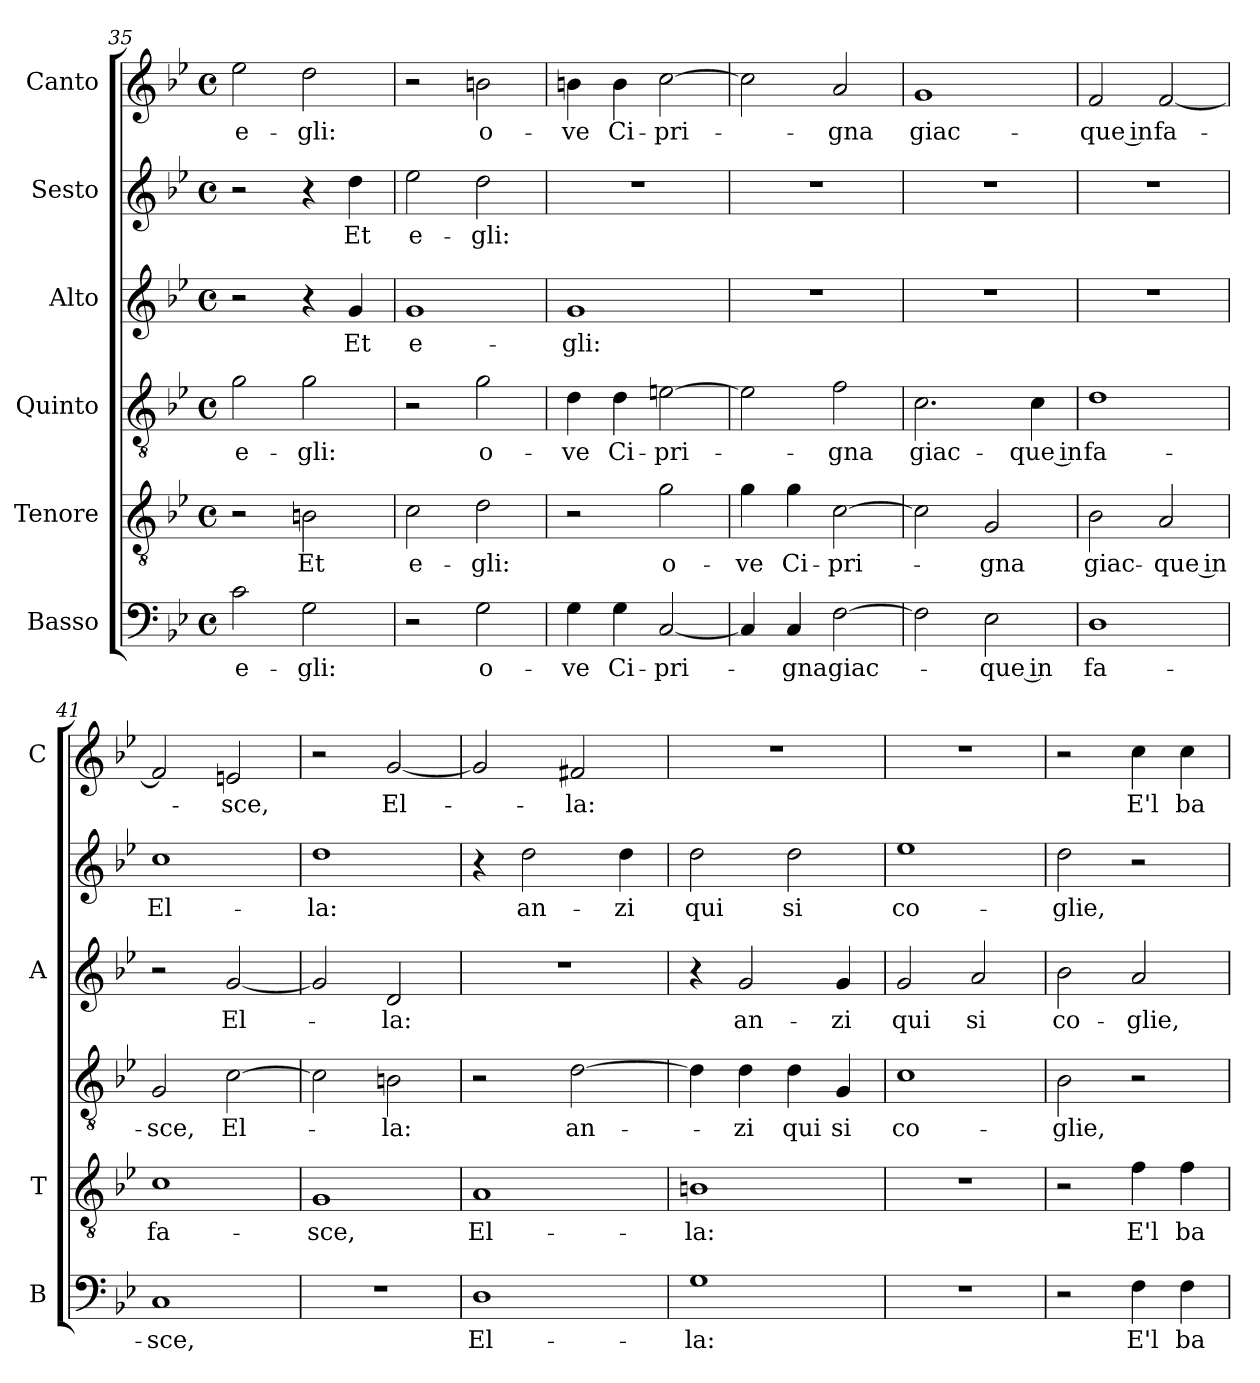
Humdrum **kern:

**kern	**text	**kern	**text	**kern	**text	**kern	**text	**kern	**text	**kern	**text
*part6	*part6	*part5	*part5	*part4	*part4	*part3	*part3	*part2	*part2	*part1	*part1
*staff6	*staff6	*staff5	*staff5	*staff4	*staff4	*staff3	*staff3	*staff2	*staff2	*staff1	*staff1
*I"Basso	*	*I"Tenore	*	*I"Quinto	*	*I"Alto	*	*I"Sesto	*	*I"Canto	*
*I'B	*	*I'T	*	*	*	*I'A	*	*	*	*I'C	*
*clefF4	*	*clefGv2	*	*clefGv2	*	*clefG2	*	*clefG2	*	*clefG2	*
*k[b-e-]	*	*k[b-e-]	*	*k[b-e-]	*	*k[b-e-]	*	*k[b-e-]	*	*k[b-e-]	*
*B-:	*	*B-:	*	*B-:	*	*B-:	*	*B-:	*	*B-:	*
*M4/4	*	*M4/4	*	*M4/4	*	*M4/4	*	*M4/4	*	*M4/4	*
*met(c)	*	*met(c)	*	*met(c)	*	*met(c)	*	*met(c)	*	*met(c)	*
=35	=35	=35	=35	=35	=35	=35	=35	=35	=35	=35	=35
!	!LO:LY:b	!	!	!	!LO:LY:b	!	!	!	!	!	!LO:LY:b
2c\	e-	2r	.	2g\	e-	2r	.	2r	.	2ee-\	e-
!	!LO:LY:b	!	!LO:LY:b	!	!LO:LY:b	!	!	!	!	!	!LO:LY:b
2G\	-gli:	2Bn\	Et	2g\	-gli:	4r	.	4r	.	2dd\	-gli:
!	!	!	!	!	!	!	!LO:LY:b	!	!LO:LY:b	!	!
.	.	.	.	.	.	4g/	Et	4dd\	Et	.	.
=36	=36	=36	=36	=36	=36	=36	=36	=36	=36	=36	=36
!	!	!	!LO:LY:b	!	!	!	!LO:LY:b	!	!LO:LY:b	!	!
2r	.	2c\	e-	2r	.	1g	e-	2ee-\	e-	2r	.
!	!LO:LY:b	!	!LO:LY:b	!	!LO:LY:b	!	!	!	!LO:LY:b	!	!LO:LY:b
2G\	o-	2d\	-gli:	2g\	o-	.	.	2dd\	-gli:	2bn\	o-
=37	=37	=37	=37	=37	=37	=37	=37	=37	=37	=37	=37
!	!LO:LY:b	!	!	!	!LO:LY:b	!	!LO:LY:b	!	!	!	!LO:LY:b
4G\	-ve	2r	.	4d\	-ve	1g	-gli:	1r	.	4bn\	-ve
!	!LO:LY:b	!	!	!	!LO:LY:b	!	!	!	!	!	!LO:LY:b
4G\	Ci-	.	.	4d\	Ci-	.	.	.	.	4b\	Ci-
!	!LO:LY:b	!	!LO:LY:b	!	!LO:LY:b	!	!	!	!	!	!LO:LY:b
[2C/	-pri-	2g\	o-	[2en\	-pri-	.	.	.	.	[2cc\	-pri-
=38	=38	=38	=38	=38	=38	=38	=38	=38	=38	=38	=38
!	!	!	!LO:LY:b	!	!	!	!	!	!	!	!
4C/]	.	4g\	-ve	2e\]	.	1r	.	1r	.	2cc\]	.
!	!LO:LY:b	!	!LO:LY:b	!	!	!	!	!	!	!	!
4C/	-gna	4g\	Ci-	.	.	.	.	.	.	.	.
!	!LO:LY:b	!	!LO:LY:b	!	!LO:LY:b	!	!	!	!	!	!LO:LY:b
[2F\	giac-	[2c\	-pri-	2f\	-gna	.	.	.	.	2a/	-gna
!!LO:PB:g=z
=39	=39	=39	=39	=39	=39	=39	=39	=39	=39	=39	=39
!	!	!	!	!	!LO:LY:b	!	!	!	!	!	!LO:LY:b
2F\]	.	2c\]	.	2.c\	giac-	1r	.	1r	.	1g	giac-
!	!LO:LY:b	!	!LO:LY:b	!	!	!	!	!	!	!	!
2E-\	-que in	2G/	-gna	.	.	.	.	.	.	.	.
!	!	!	!	!	!LO:LY:b	!	!	!	!	!	!
.	.	.	.	4c\	-que in	.	.	.	.	.	.
=40	=40	=40	=40	=40	=40	=40	=40	=40	=40	=40	=40
!	!LO:LY:b	!	!LO:LY:b	!	!LO:LY:b	!	!	!	!	!	!LO:LY:b
1D	fa-	2B-\	giac-	1d	fa-	1r	.	1r	.	2f/	-que in
!	!	!	!LO:LY:b	!	!	!	!	!	!	!	!LO:LY:b
.	.	2A/	-que in	.	.	.	.	.	.	[2f/	fa-
=41	=41	=41	=41	=41	=41	=41	=41	=41	=41	=41	=41
!	!LO:LY:b	!	!LO:LY:b	!	!LO:LY:b	!	!	!	!LO:LY:b	!	!
1C	-sce,	1c	fa-	2G/	-sce,	2r	.	1cc	El-	2f/]	.
!	!	!	!	!	!LO:LY:b	!	!LO:LY:b	!	!	!	!LO:LY:b
.	.	.	.	[2c\	El-	[2g/	El-	.	.	2en/	-sce,
=42	=42	=42	=42	=42	=42	=42	=42	=42	=42	=42	=42
!	!	!	!LO:LY:b	!	!	!	!	!	!LO:LY:b	!	!
1r	.	1G	-sce,	2c\]	.	2g/]	.	1dd	-la:	2r	.
!	!	!	!	!	!LO:LY:b	!	!LO:LY:b	!	!	!	!LO:LY:b
.	.	.	.	2Bn\	-la:	2d/	-la:	.	.	[2g/	El-
=43	=43	=43	=43	=43	=43	=43	=43	=43	=43	=43	=43
!	!LO:LY:b	!	!LO:LY:b	!	!	!	!	!	!	!	!
1D	El-	1A	El-	2r	.	1r	.	4r	.	2g/]	.
!	!	!	!	!	!	!	!	!	!LO:LY:b	!	!
.	.	.	.	.	.	.	.	2dd\	an-	.	.
!	!	!	!	!	!LO:LY:b	!	!	!	!	!	!LO:LY:b
.	.	.	.	[2d\	an-	.	.	.	.	2f#X/	-la:
!	!	!	!	!	!	!	!	!	!LO:LY:b	!	!
.	.	.	.	.	.	.	.	4dd\	-zi	.	.
=44	=44	=44	=44	=44	=44	=44	=44	=44	=44	=44	=44
!	!LO:LY:b	!	!LO:LY:b	!	!	!	!	!	!LO:LY:b	!	!
1G	-la:	1Bn	-la:	4d\]	.	4r	.	2dd\	qui	1r	.
!	!	!	!	!	!LO:LY:b	!	!LO:LY:b	!	!	!	!
.	.	.	.	4d\	-zi	2g/	an-	.	.	.	.
!	!	!	!	!	!LO:LY:b	!	!	!	!LO:LY:b	!	!
.	.	.	.	4d\	qui	.	.	2dd\	si	.	.
!	!	!	!	!	!LO:LY:b	!	!LO:LY:b	!	!	!	!
.	.	.	.	4G/	si	4g/	-zi	.	.	.	.
=45	=45	=45	=45	=45	=45	=45	=45	=45	=45	=45	=45
!	!	!	!	!	!LO:LY:b	!	!LO:LY:b	!	!LO:LY:b	!	!
1r	.	1r	.	1c	co-	2g/	qui	1ee-	co-	1r	.
!	!	!	!	!	!	!	!LO:LY:b	!	!	!	!
.	.	.	.	.	.	2a/	si	.	.	.	.
=46	=46	=46	=46	=46	=46	=46	=46	=46	=46	=46	=46
!	!	!	!	!	!LO:LY:b	!	!LO:LY:b	!	!LO:LY:b	!	!
2r	.	2r	.	2B-\	-glie,	2b-\	co-	2dd\	-glie,	2r	.
!	!LO:LY:b	!	!LO:LY:b	!	!	!	!LO:LY:b	!	!	!	!LO:LY:b
4F\	E'l	4f\	E'l	2r	.	2a/	-glie,	2r	.	4cc\	E'l
!	!LO:LY:b	!	!LO:LY:b	!	!	!	!	!	!	!	!LO:LY:b
4F\	ba-	4f\	ba-	.	.	.	.	.	.	4cc\	ba-
=	=	=	=	=	=	=	=	=	=	=	=
*-	*-	*-	*-	*-	*-	*-	*-	*-	*-	*-	*-
